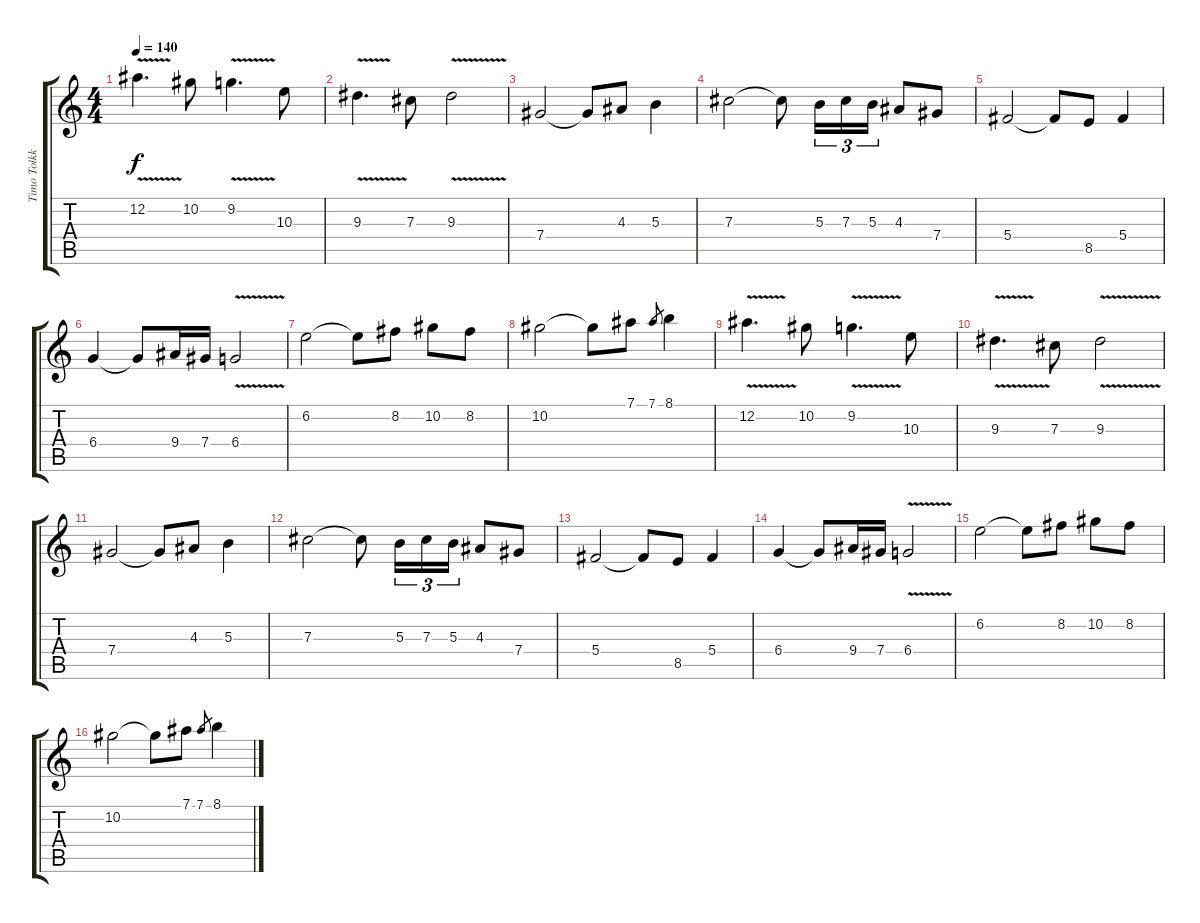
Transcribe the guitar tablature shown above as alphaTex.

\track ("Timo Tolkki I" "Timo Tolkk") {instrument distortionguitar}
\staff {score tabs}
\tuning (Eb4 Bb3 Gb3 Db3 Ab2 Eb2) {hide}
\ts (4 4)
\tempo 140
\clef g2
\ks c
12.2{v}.4{d dy f} 10.2.8 9.2{v}.4{d} 10.3.8 |
9.3{v}.4{d} 7.3.8 9.3{v}.2 |
7.4.2 7.4{t}.8 4.3.8 5.3.4 |
7.3.2 7.3{t}.8 5.3.16{tu (3 2)} 7.3.16{tu (3 2)} 5.3.16{tu (3 2)} 4.3.8 7.4.8 |
5.4.2 5.4{t}.8 8.5.8 5.4.4 |
6.4.4 6.4{t}.8 9.4.16 7.4.16 6.4{v}.2 |
6.2.2 6.2{t}.8 8.2.8 10.2.8 8.2.8 |
10.2.2 10.2{t}.8 7.1.8 7.1.8{gr} 8.1.4 |
12.2{v}.4{d} 10.2.8 9.2{v}.4{d} 10.3.8 |
9.3{v}.4{d} 7.3.8 9.3{v}.2 |
7.4.2 7.4{t}.8 4.3.8 5.3.4 |
7.3.2 7.3{t}.8 5.3.16{tu (3 2)} 7.3.16{tu (3 2)} 5.3.16{tu (3 2)} 4.3.8 7.4.8 |
5.4.2 5.4{t}.8 8.5.8 5.4.4 |
6.4.4 6.4{t}.8 9.4.16 7.4.16 6.4{v}.2 |
6.2.2 6.2{t}.8 8.2.8 10.2.8 8.2.8 |
10.2.2 10.2{t}.8 7.1.8 7.1.8{gr} 8.1.4
